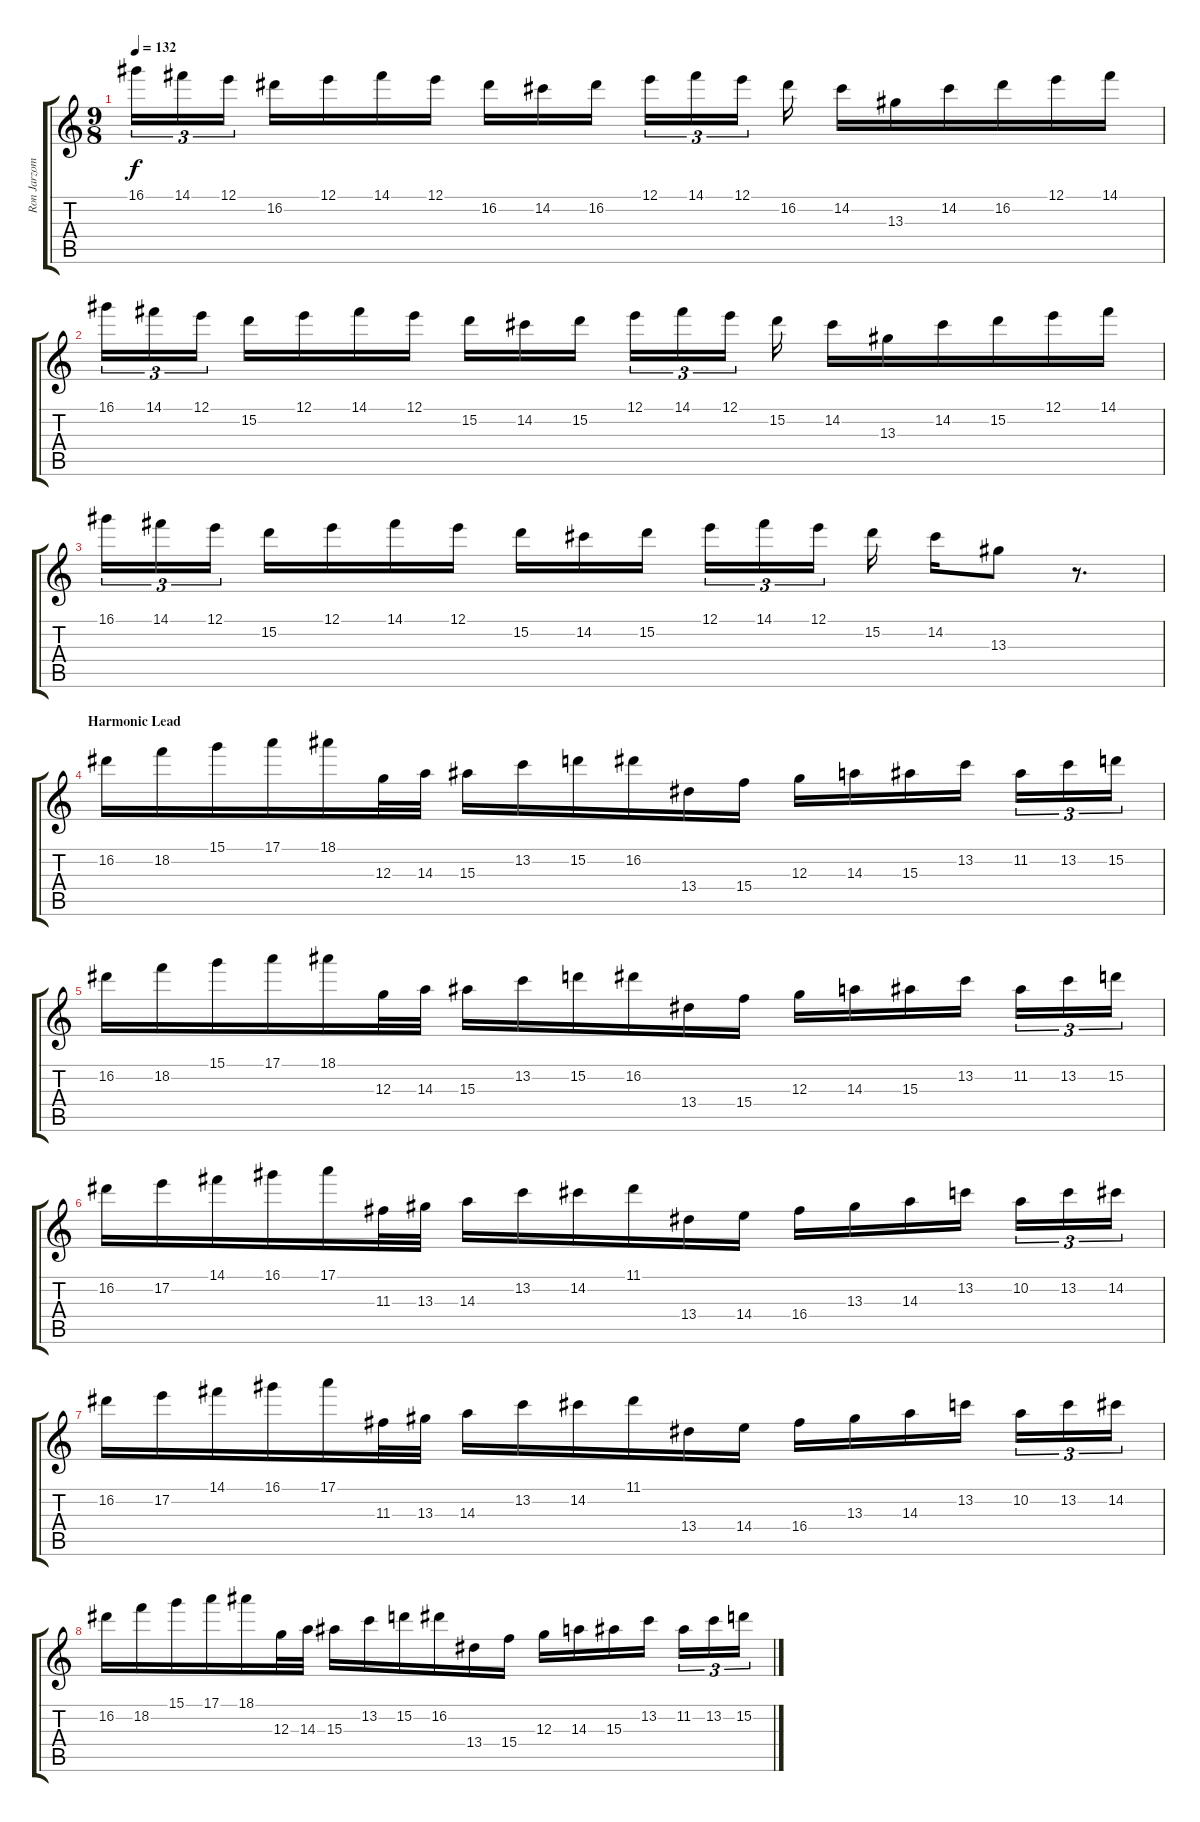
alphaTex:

\track ("Ron Jarzombek" "Ron Jarzom") {instrument distortionguitar}
\staff {score tabs}
\tuning (E4 B3 G3 D3 A2 E2) {hide}
\ts (9 8)
\tempo 132
\clef g2
\ks c
16.1.16{tu (3 2) dy f} 14.1.16{tu (3 2)} 12.1.16{tu (3 2)} 16.2.16 12.1.16 14.1.16 12.1.16 16.2.16 14.2.16 16.2.16 12.1.16{tu (3 2)} 14.1.16{tu (3 2)} 12.1.16{tu (3 2)} 16.2.16 14.2.16 13.3.16 14.2.16 16.2.16 12.1.16 14.1.16 |
16.1.16{tu (3 2)} 14.1.16{tu (3 2)} 12.1.16{tu (3 2)} 15.2.16 12.1.16 14.1.16 12.1.16 15.2.16 14.2.16 15.2.16 12.1.16{tu (3 2)} 14.1.16{tu (3 2)} 12.1.16{tu (3 2)} 15.2.16 14.2.16 13.3.16 14.2.16 15.2.16 12.1.16 14.1.16 |
16.1.16{tu (3 2)} 14.1.16{tu (3 2)} 12.1.16{tu (3 2)} 15.2.16 12.1.16 14.1.16 12.1.16 15.2.16 14.2.16 15.2.16 12.1.16{tu (3 2)} 14.1.16{tu (3 2)} 12.1.16{tu (3 2)} 15.2.16 14.2.16 13.3.8 r.8{d} |
\section ("" "Harmonic Lead")
16.2.16{balance 0} 18.2.16 15.1.16 17.1.16 18.1.16 12.3.32 14.3.32 15.3.16 13.2.16 15.2.16 16.2.16 13.4.16 15.4.16 12.3.16 14.3.16 15.3.16 13.2.16 11.2.16{tu (3 2)} 13.2.16{tu (3 2)} 15.2.16{tu (3 2)} |
16.2.16{balance 0} 18.2.16 15.1.16 17.1.16 18.1.16 12.3.32 14.3.32 15.3.16 13.2.16 15.2.16 16.2.16 13.4.16 15.4.16 12.3.16 14.3.16 15.3.16 13.2.16 11.2.16{tu (3 2)} 13.2.16{tu (3 2)} 15.2.16{tu (3 2)} |
16.2.16 17.2.16 14.1.16 16.1.16 17.1.16 11.3.32 13.3.32 14.3.16 13.2.16 14.2.16 11.1.16 13.4.16 14.4.16 16.4.16 13.3.16 14.3.16 13.2.16 10.2.16{tu (3 2)} 13.2.16{tu (3 2)} 14.2.16{tu (3 2)} |
16.2.16 17.2.16 14.1.16 16.1.16 17.1.16 11.3.32 13.3.32 14.3.16 13.2.16 14.2.16 11.1.16 13.4.16 14.4.16 16.4.16 13.3.16 14.3.16 13.2.16 10.2.16{tu (3 2)} 13.2.16{tu (3 2)} 14.2.16{tu (3 2)} |
16.2.16{balance 0} 18.2.16 15.1.16 17.1.16 18.1.16 12.3.32 14.3.32 15.3.16 13.2.16 15.2.16 16.2.16 13.4.16 15.4.16 12.3.16 14.3.16 15.3.16 13.2.16 11.2.16{tu (3 2)} 13.2.16{tu (3 2)} 15.2.16{tu (3 2)}
